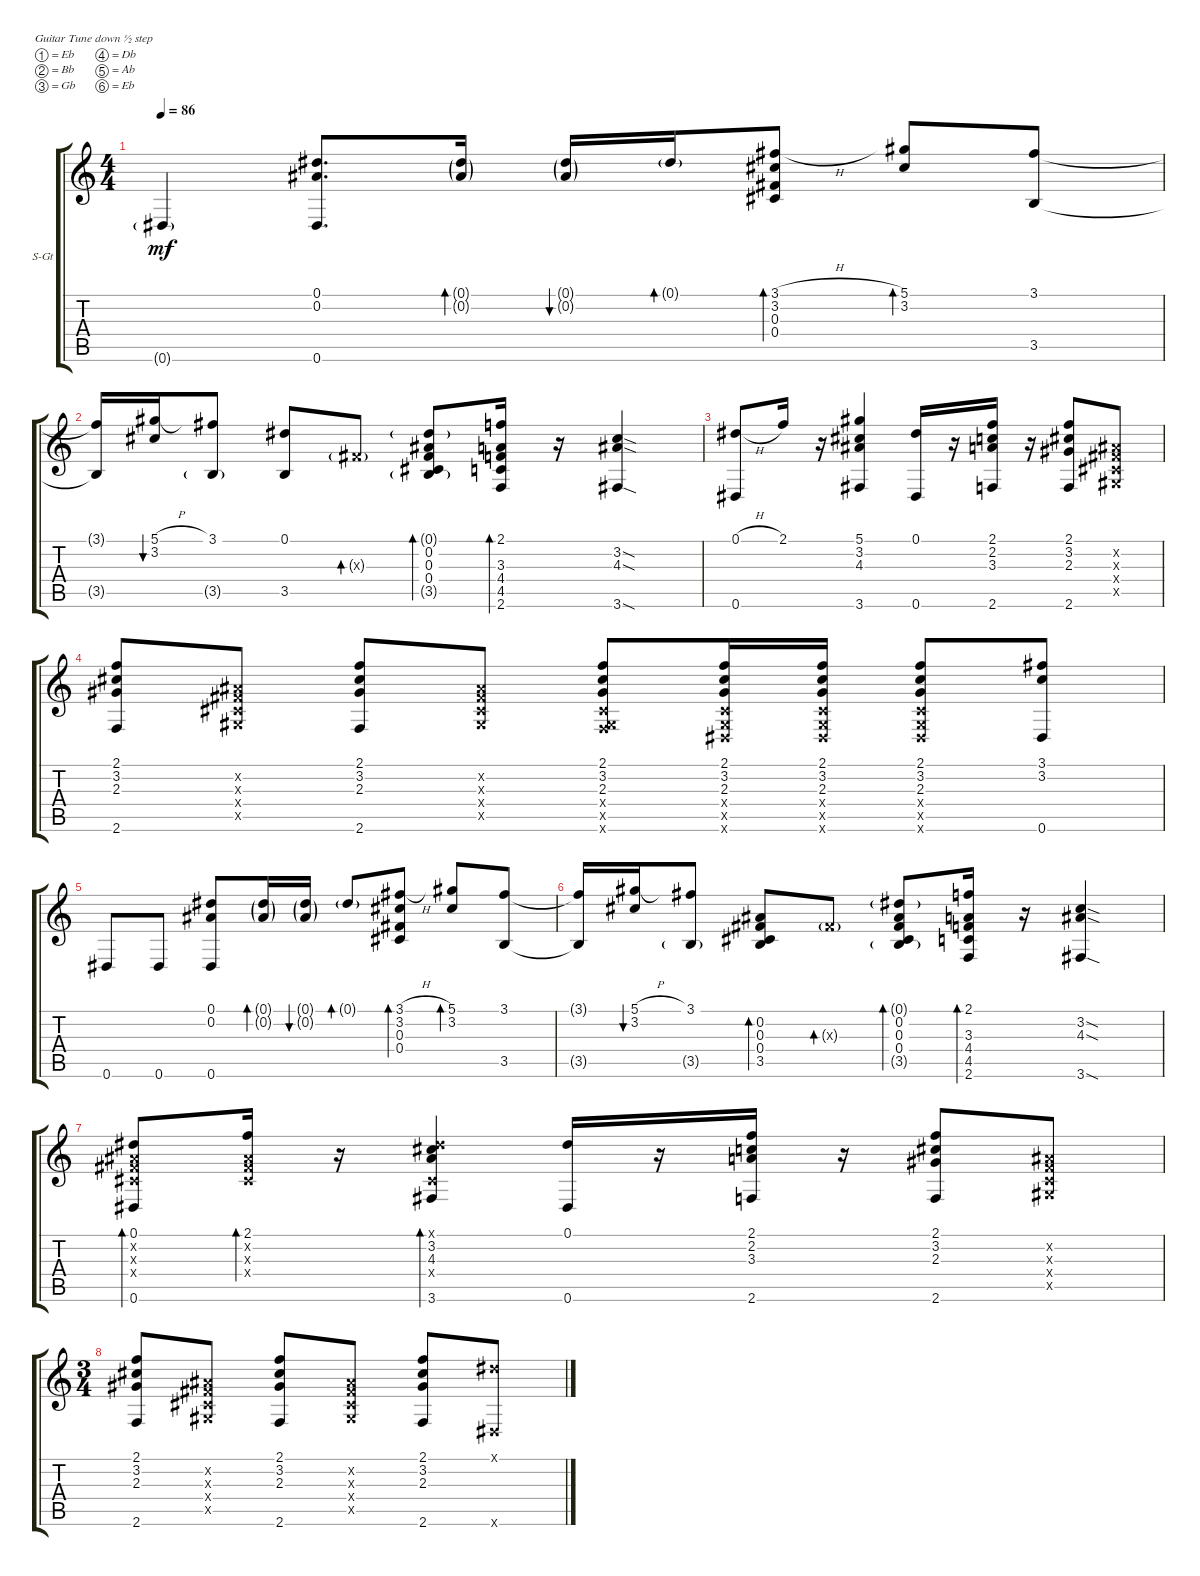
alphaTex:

\defaultSystemsLayout 4
\bracketExtendMode groupsimilarinstruments
\firstSystemTrackNameOrientation horizontal
\otherSystemsTrackNameOrientation horizontal
\track ("Steel Guitar" "S-Gt") {instrument acousticguitarsteel}
\staff {score tabs}
\tuning (Eb4 Bb3 Gb3 Db3 Ab2 Eb2)
\ts (4 4)
\tempo 86
\clef g2
\ks c
0.6{g}.4{dy mf} (0.6 0.1 0.2).8{d} (0.2{g} 0.1{g}).16{bd 30} (0.1{g} 0.2{g}).16{bu 30} 0.1{g}.16{bd 30} (0.4 3.1{h} 3.2 0.3).8{bd 119} (5.1 3.2).8{bd 30} (3.5 3.1).8 |
(3.1{t} 3.5{t}).16 (5.1{h} 3.2).16{bu 30} (3.1 3.5{g}).8 (3.5 0.1).8 0.3{g x}.8{bd 30} (0.1{g} 0.2 0.3 3.5{g} 0.4).8{bd 72} (2.6 2.1 4.5 4.4 3.3).16{bd 30} r.16 (3.6{sod} 3.2{sod} 4.3{sod}).4 |
(0.1{h} 0.6).8 2.1.16 r.16 (3.2 4.3 3.6 5.1).4 (0.1 0.6).16 r.16 (2.6 2.1 2.2 3.3).16 r.16 (3.2 2.3 2.6 2.1).8 (0.5{x} 0.3{x} 0.2{x} 0.4{x}).8 |
(3.2 2.3 2.6 2.1).8 (0.5{x} 0.4{x} 0.3{x} 0.2{x}).8 (3.2 2.3 2.6 2.1).8 (0.5{x} 0.4{x} 0.3{x} 0.2{x}).8 (3.2 2.3 2.6{x} 2.1 0.4{x} 0.5{x}).8 (2.3 3.2 2.1 0.4{x} 0.5{x} 0.6{x}).16 (2.3 3.2 2.1 0.6{x} 0.5{x} 0.4{x}).16 (2.1 3.2 2.3 0.4{x} 0.5{x} 0.6{x}).8 (0.6 3.1 3.2).8 |
0.6.8 0.6.8 (0.6 0.1 0.2).8 (0.2{g} 0.1{g}).16{bd 30} (0.1{g} 0.2{g}).16{bu 30} 0.1{g}.8{bd 30} (0.4 3.1{h} 3.2 0.3).8{bd 119} (5.1 3.2).8{bd 30} (3.5 3.1).8 |
(3.1{t} 3.5{t}).16 (5.1{h} 3.2).16{bu 30} (3.1 3.5{g}).8 (3.5 0.2 0.3 0.4).8{bd 119} 0.3{g x}.8{bd 30} (0.1{g} 0.2 0.3 3.5{g} 0.4).8{bd 72} (2.6 2.1 4.5 4.4 3.3).16{bd 30} r.16 (3.6{sod} 3.2{sod} 4.3{sod}).4 |
(0.1 0.6 0.2{x} 0.3{x} 0.4{x}).8{bd 30} (2.1 0.2{x} 0.3{x} 0.4{x}).16{bd 30} r.16 (3.2 4.3 3.6 0.4{x} 0.1{x}).4{bd 30} (0.1 0.6).16 r.16 (2.6 2.1 2.2 3.3).16 r.16 (3.2 2.3 2.6 2.1).8 (0.5{x} 0.3{x} 0.2{x} 0.4{x}).8 |
\ts (3 4)
(3.2 2.3 2.6 2.1).8 (0.5{x} 0.4{x} 0.3{x} 0.2{x}).8 (3.2 2.3 2.6 2.1).8 (0.5{x} 0.4{x} 0.3{x} 0.2{x}).8 (3.2 2.3 2.6 2.1).8 (0.6{x} 0.1{x}).8
